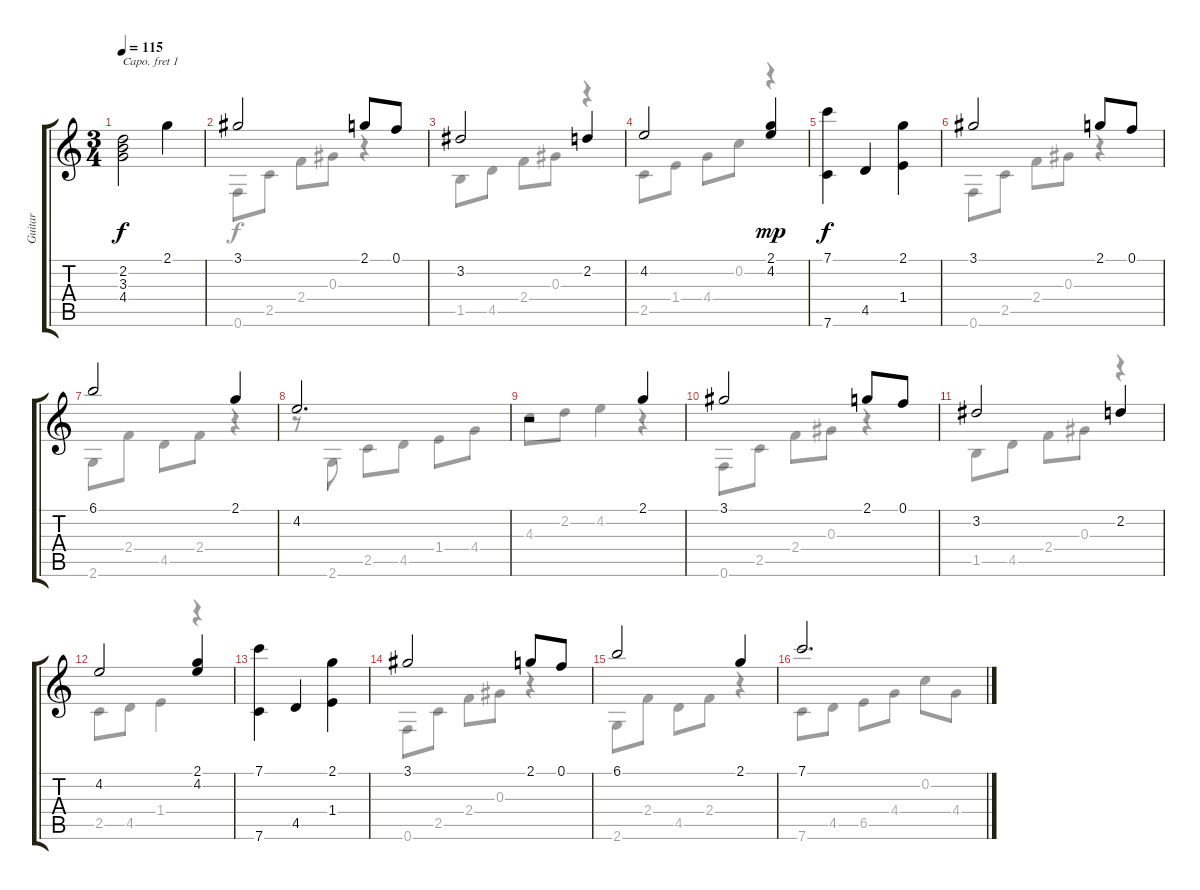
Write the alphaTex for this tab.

\track ("Guitar" "Guitar") {instrument acousticguitarnylon}
\staff {score tabs}
\capo 1
\tuning (E4 B3 G3 D3 A2 E2) {hide}
\voice
\ts (3 4)
\tempo 115
\clef g2
\ks c
(2.2 3.3 4.4).2{dy f} 2.1.4 |
3.1.2 2.1.8 0.1.8 |
3.2.2 2.2.4 |
4.2.2 (2.1 4.2).4{dy mp} |
(7.1 7.6).4{dy f} 4.5.4 (2.1 1.4).4 |
3.1.2 2.1.8 0.1.8 |
6.1.2 2.1.4 |
4.2.2{d} |
r.2 2.1.4 |
3.1.2 2.1.8 0.1.8 |
3.2.2 2.2.4 |
4.2.2 (2.1 4.2).4 |
(7.1 7.6).4 4.5.4 (2.1 1.4).4 |
3.1.2 2.1.8 0.1.8 |
6.1.2 2.1.4 |
7.1.2{d}
\voice
\clef g2
\ottava regular
\simile none
\ks c
|
0.6.8 2.5.8 2.4.8 0.3.8 r.4 |
1.5.8 4.5.8 2.4.8 0.3.8 r.4 |
2.5.8 1.4.8 4.4.8 0.2.8 r.4 |
|
0.6.8 2.5.8 2.4.8 0.3.8 r.4 |
2.6.8 2.4.8 4.5.8 2.4.8 r.4 |
r.8 2.6.8 2.5.8 4.5.8 1.4.8 4.4.8 |
4.3.8 2.2.8 4.2.4 r.4 |
0.6.8 2.5.8 2.4.8 0.3.8 r.4 |
1.5.8 4.5.8 2.4.8 0.3.8 r.4 |
2.5.8 4.5.8 1.4.4 r.4 |
|
0.6.8 2.5.8 2.4.8 0.3.8 r.4 |
2.6.8 2.4.8 4.5.8 2.4.8 r.4 |
7.6.8 4.5.8 6.5.8 4.4.8 0.2.8 4.4.8
